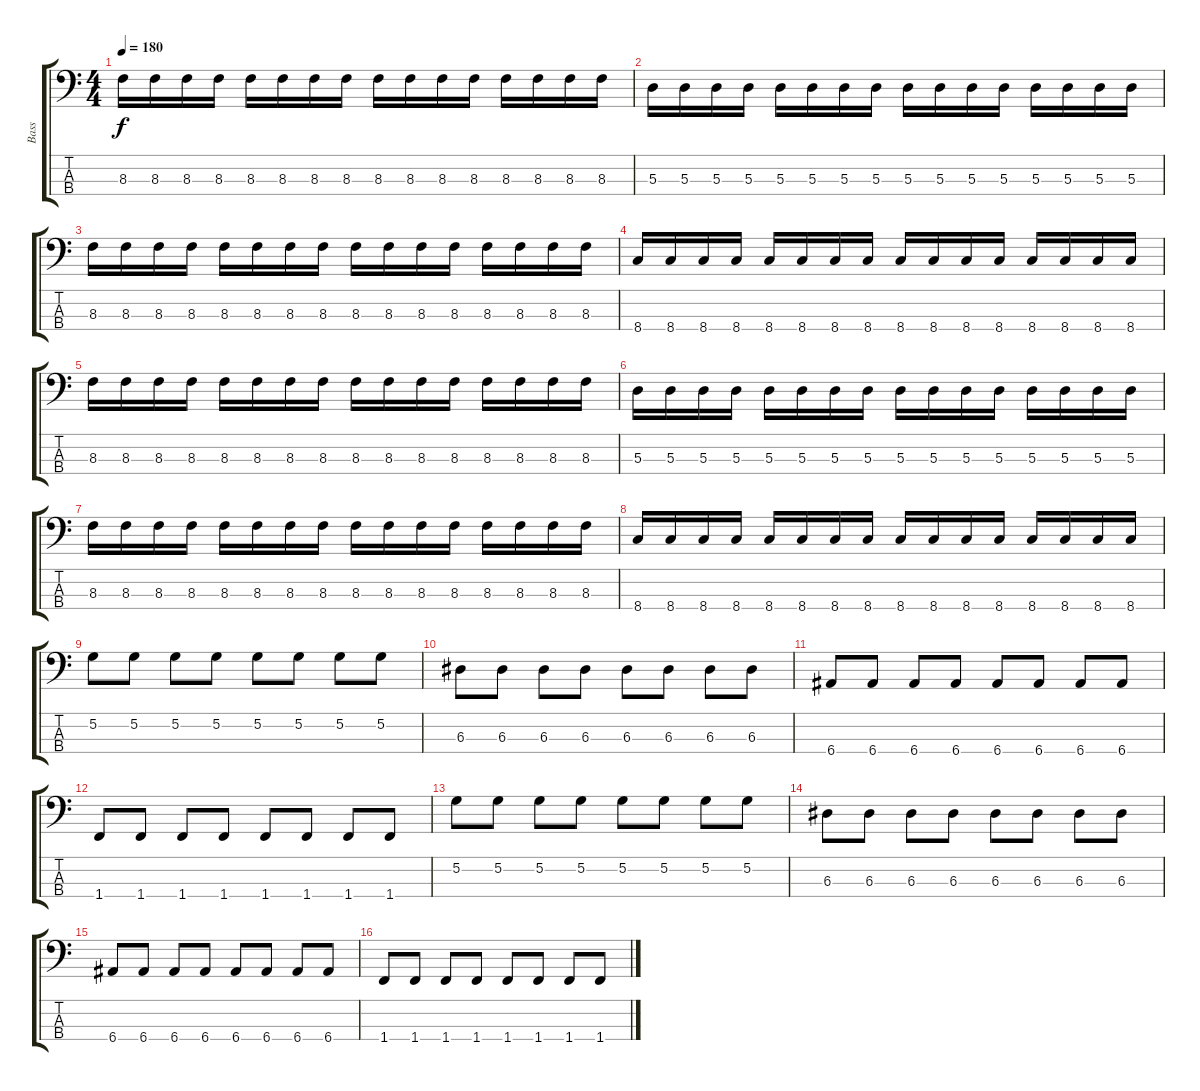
\track ("Bass" "Bass") {instrument fretlessbass}
\staff {score tabs}
\tuning (G2 D2 A1 E1) {hide}
\ts (4 4)
\tempo 180
\clef f4
\ks c
8.3.16{dy f} 8.3.16 8.3.16 8.3.16 8.3.16 8.3.16 8.3.16 8.3.16 8.3.16 8.3.16 8.3.16 8.3.16 8.3.16 8.3.16 8.3.16 8.3.16 |
5.3.16 5.3.16 5.3.16 5.3.16 5.3.16 5.3.16 5.3.16 5.3.16 5.3.16 5.3.16 5.3.16 5.3.16 5.3.16 5.3.16 5.3.16 5.3.16 |
8.3.16 8.3.16 8.3.16 8.3.16 8.3.16 8.3.16 8.3.16 8.3.16 8.3.16 8.3.16 8.3.16 8.3.16 8.3.16 8.3.16 8.3.16 8.3.16 |
8.4.16 8.4.16 8.4.16 8.4.16 8.4.16 8.4.16 8.4.16 8.4.16 8.4.16 8.4.16 8.4.16 8.4.16 8.4.16 8.4.16 8.4.16 8.4.16 |
8.3.16 8.3.16 8.3.16 8.3.16 8.3.16 8.3.16 8.3.16 8.3.16 8.3.16 8.3.16 8.3.16 8.3.16 8.3.16 8.3.16 8.3.16 8.3.16 |
5.3.16 5.3.16 5.3.16 5.3.16 5.3.16 5.3.16 5.3.16 5.3.16 5.3.16 5.3.16 5.3.16 5.3.16 5.3.16 5.3.16 5.3.16 5.3.16 |
8.3.16 8.3.16 8.3.16 8.3.16 8.3.16 8.3.16 8.3.16 8.3.16 8.3.16 8.3.16 8.3.16 8.3.16 8.3.16 8.3.16 8.3.16 8.3.16 |
8.4.16 8.4.16 8.4.16 8.4.16 8.4.16 8.4.16 8.4.16 8.4.16 8.4.16 8.4.16 8.4.16 8.4.16 8.4.16 8.4.16 8.4.16 8.4.16 |
5.2.8 5.2.8 5.2.8 5.2.8 5.2.8 5.2.8 5.2.8 5.2.8 |
6.3.8 6.3.8 6.3.8 6.3.8 6.3.8 6.3.8 6.3.8 6.3.8 |
6.4.8 6.4.8 6.4.8 6.4.8 6.4.8 6.4.8 6.4.8 6.4.8 |
1.4.8 1.4.8 1.4.8 1.4.8 1.4.8 1.4.8 1.4.8 1.4.8 |
5.2.8 5.2.8 5.2.8 5.2.8 5.2.8 5.2.8 5.2.8 5.2.8 |
6.3.8 6.3.8 6.3.8 6.3.8 6.3.8 6.3.8 6.3.8 6.3.8 |
6.4.8 6.4.8 6.4.8 6.4.8 6.4.8 6.4.8 6.4.8 6.4.8 |
1.4.8 1.4.8 1.4.8 1.4.8 1.4.8 1.4.8 1.4.8 1.4.8
